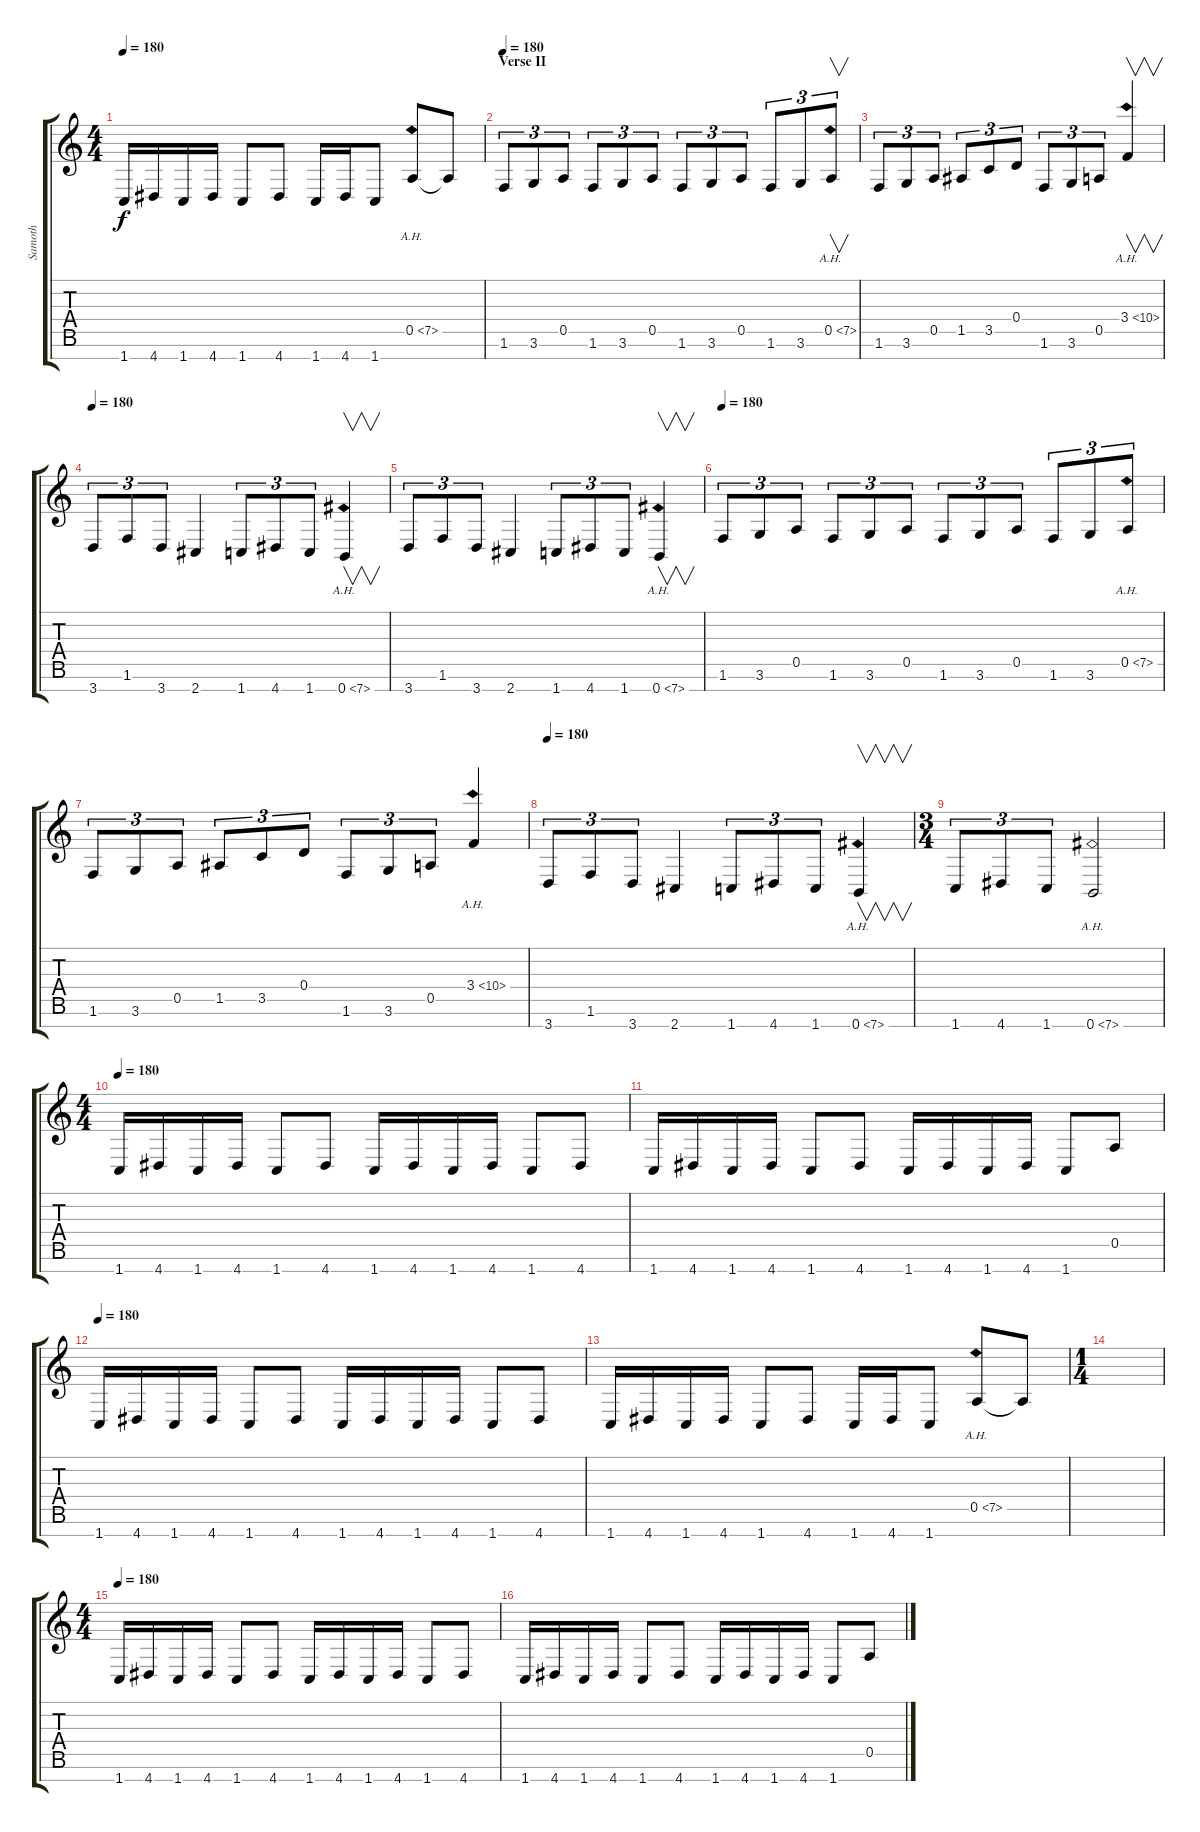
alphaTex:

\track ("Samoth" "Samoth") {instrument distortionguitar}
\staff {score tabs}
\tuning (E4 B3 G3 D3 A2 E2 B1) {hide}
\ts (4 4)
\tempo 180
\clef g2
\ks c
1.7.16{dy f} 4.7.16 1.7.16 4.7.16 1.7.8 4.7.8 1.7.16 4.7.16 1.7.8 0.5{ah 7}.8 0.5{t}.8 |
\section ("" "Verse II")
\tempo 180
1.6.8{tu (3 2)} 3.6.8{tu (3 2)} 0.5.8{tu (3 2)} 1.6.8{tu (3 2)} 3.6.8{tu (3 2)} 0.5.8{tu (3 2)} 1.6.8{tu (3 2)} 3.6.8{tu (3 2)} 0.5.8{tu (3 2)} 1.6.8{tu (3 2)} 3.6.8{tu (3 2)} 0.5{ah 7}.8{v tu (3 2)} |
1.6.8{tu (3 2)} 3.6.8{tu (3 2)} 0.5.8{tu (3 2)} 1.5.8{tu (3 2)} 3.5.8{tu (3 2)} 0.4.8{tu (3 2)} 1.6.8{tu (3 2)} 3.6.8{tu (3 2)} 0.5.8{tu (3 2)} 3.4{ah 7}.4{v} |
\tempo 180
3.7.8{tu (3 2)} 1.6.8{tu (3 2)} 3.7.8{tu (3 2)} 2.7.4 1.7.8{tu (3 2)} 4.7.8{tu (3 2)} 1.7.8{tu (3 2)} 0.7{ah 7}.4{v} |
3.7.8{tu (3 2)} 1.6.8{tu (3 2)} 3.7.8{tu (3 2)} 2.7.4 1.7.8{tu (3 2)} 4.7.8{tu (3 2)} 1.7.8{tu (3 2)} 0.7{ah 7}.4{v} |
\tempo 180
1.6.8{tu (3 2)} 3.6.8{tu (3 2)} 0.5.8{tu (3 2)} 1.6.8{tu (3 2)} 3.6.8{tu (3 2)} 0.5.8{tu (3 2)} 1.6.8{tu (3 2)} 3.6.8{tu (3 2)} 0.5.8{tu (3 2)} 1.6.8{tu (3 2)} 3.6.8{tu (3 2)} 0.5{ah 7}.8{tu (3 2)} |
1.6.8{tu (3 2)} 3.6.8{tu (3 2)} 0.5.8{tu (3 2)} 1.5.8{tu (3 2)} 3.5.8{tu (3 2)} 0.4.8{tu (3 2)} 1.6.8{tu (3 2)} 3.6.8{tu (3 2)} 0.5.8{tu (3 2)} 3.4{ah 7}.4 |
\tempo 180
3.7.8{tu (3 2)} 1.6.8{tu (3 2)} 3.7.8{tu (3 2)} 2.7.4 1.7.8{tu (3 2)} 4.7.8{tu (3 2)} 1.7.8{tu (3 2)} 0.7{ah 7}.4{v} |
\ts (3 4)
1.7.8{tu (3 2)} 4.7.8{tu (3 2)} 1.7.8{tu (3 2)} 0.7{ah 7}.2 |
\ts (4 4)
\tempo 180
1.7.16 4.7.16 1.7.16 4.7.16 1.7.8 4.7.8 1.7.16 4.7.16 1.7.16 4.7.16 1.7.8 4.7.8 |
1.7.16 4.7.16 1.7.16 4.7.16 1.7.8 4.7.8 1.7.16 4.7.16 1.7.16 4.7.16 1.7.8 0.5.8 |
\tempo 180
1.7.16 4.7.16 1.7.16 4.7.16 1.7.8 4.7.8 1.7.16 4.7.16 1.7.16 4.7.16 1.7.8 4.7.8 |
1.7.16 4.7.16 1.7.16 4.7.16 1.7.8 4.7.8 1.7.16 4.7.16 1.7.8 0.5{ah 7}.8 0.5{t}.8 |
\ts (1 4)
|
\ts (4 4)
\tempo 180
1.7.16 4.7.16 1.7.16 4.7.16 1.7.8 4.7.8 1.7.16 4.7.16 1.7.16 4.7.16 1.7.8 4.7.8 |
1.7.16 4.7.16 1.7.16 4.7.16 1.7.8 4.7.8 1.7.16 4.7.16 1.7.16 4.7.16 1.7.8 0.5.8
